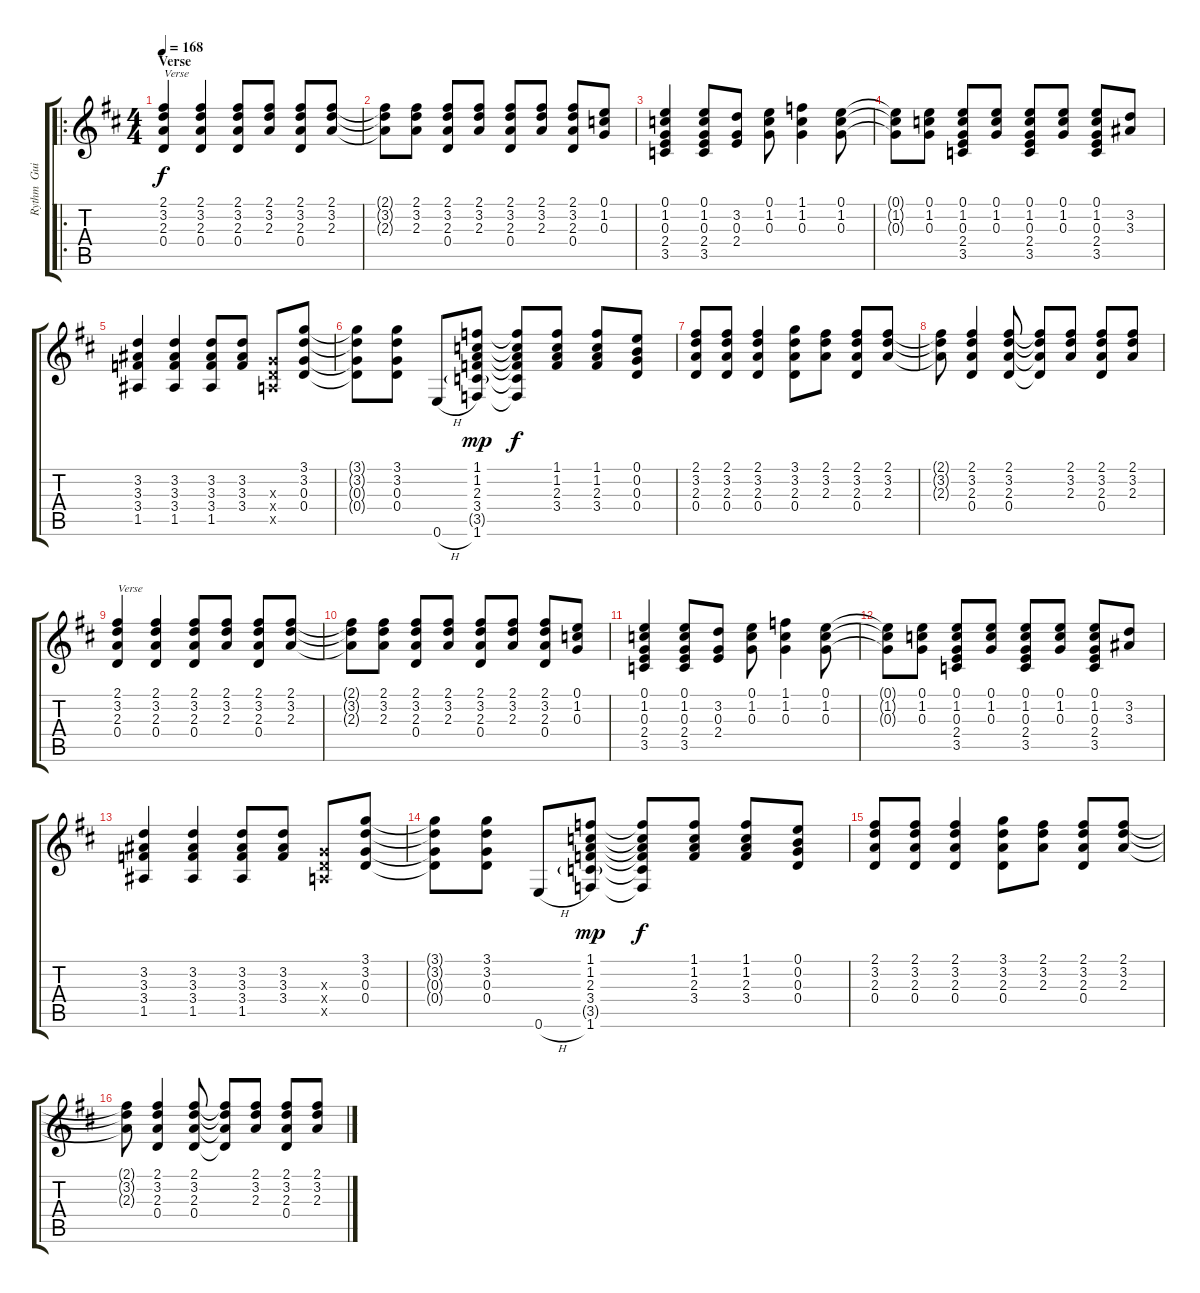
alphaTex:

\track ("Rythm  Guitar" "Rythm  Gui") {instrument distortionguitar}
\staff {score tabs}
\tuning (E4 B3 G3 D3 A2 E2) {hide}
\ro
\ts (4 4)
\section ("" "Verse")
\tempo 168
\clef g2
\ks d
(2.1 3.2 2.3 0.4).4{txt "Verse" dy f} (2.1 3.2 2.3 0.4).4 (2.1 3.2 2.3 0.4).8 (2.1 3.2 2.3).8 (2.1 3.2 2.3 0.4).8 (2.1 3.2 2.3).8 |
(2.1{t} 3.2{t} 2.3{t}).8 (2.1 3.2 2.3).8 (2.1 3.2 2.3 0.4).8 (2.1 3.2 2.3).8 (2.1 3.2 2.3 0.4).8 (2.1 3.2 2.3).8 (2.1 3.2 2.3 0.4).8 (0.1 1.2 0.3).8 |
(0.1 1.2 0.3 2.4 3.5).4 (0.1 1.2 0.3 2.4 3.5).8 (3.2 0.3 2.4).8 (0.1 1.2 0.3).8 (1.1 1.2 0.3).4 (0.1 1.2 0.3).8 |
(0.1{t} 1.2{t} 0.3{t}).8 (0.1 1.2 0.3).8 (0.1 1.2 0.3 2.4 3.5).8 (0.1 1.2 0.3).8 (0.1 1.2 0.3 2.4 3.5).8 (0.1 1.2 0.3).8 (0.1 1.2 0.3 2.4 3.5).8 (3.2 3.3).8 |
(3.2 3.3 3.4 1.5).4 (3.2 3.3 3.4 1.5).4 (3.2 3.3 3.4 1.5).8 (3.2 3.3 3.4).8 (0.3{x} 0.4{x} 0.5{x}).8 (3.1 3.2 0.3 0.4).8 |
(3.1{t} 3.2{t} 0.3{t} 0.4{t}).8 (3.1 3.2 0.3 0.4).8 0.6{h}.8 (1.1 1.2 2.3 3.4 3.5{g} 1.6).8{dy mp} (1.1{t} 1.2{t} 2.3{t} 3.4{t} 3.5{t} 1.6{t}).8{dy f} (1.1 1.2 2.3 3.4).8 (1.1 1.2 2.3 3.4).8 (0.1 0.2 0.3 0.4).8 |
(2.1 3.2 2.3 0.4).8 (2.1 3.2 2.3 0.4).8 (2.1 3.2 2.3 0.4).4 (3.1 3.2 2.3 0.4).8 (2.1 3.2 2.3).8 (2.1 3.2 2.3 0.4).8 (2.1 3.2 2.3).8 |
(2.1{t} 3.2{t} 2.3{t}).8 (2.1 3.2 2.3 0.4).4 (2.1 3.2 2.3 0.4).8 (2.1{t} 3.2{t} 2.3{t} 0.4{t}).8 (2.1 3.2 2.3).8 (2.1 3.2 2.3 0.4).8 (2.1 3.2 2.3).8 |
(2.1 3.2 2.3 0.4).4{txt "Verse"} (2.1 3.2 2.3 0.4).4 (2.1 3.2 2.3 0.4).8 (2.1 3.2 2.3).8 (2.1 3.2 2.3 0.4).8 (2.1 3.2 2.3).8 |
(2.1{t} 3.2{t} 2.3{t}).8 (2.1 3.2 2.3).8 (2.1 3.2 2.3 0.4).8 (2.1 3.2 2.3).8 (2.1 3.2 2.3 0.4).8 (2.1 3.2 2.3).8 (2.1 3.2 2.3 0.4).8 (0.1 1.2 0.3).8 |
(0.1 1.2 0.3 2.4 3.5).4 (0.1 1.2 0.3 2.4 3.5).8 (3.2 0.3 2.4).8 (0.1 1.2 0.3).8 (1.1 1.2 0.3).4 (0.1 1.2 0.3).8 |
(0.1{t} 1.2{t} 0.3{t}).8 (0.1 1.2 0.3).8 (0.1 1.2 0.3 2.4 3.5).8 (0.1 1.2 0.3).8 (0.1 1.2 0.3 2.4 3.5).8 (0.1 1.2 0.3).8 (0.1 1.2 0.3 2.4 3.5).8 (3.2 3.3).8 |
(3.2 3.3 3.4 1.5).4 (3.2 3.3 3.4 1.5).4 (3.2 3.3 3.4 1.5).8 (3.2 3.3 3.4).8 (0.3{x} 0.4{x} 0.5{x}).8 (3.1 3.2 0.3 0.4).8 |
(3.1{t} 3.2{t} 0.3{t} 0.4{t}).8 (3.1 3.2 0.3 0.4).8 0.6{h}.8 (1.1 1.2 2.3 3.4 3.5{g} 1.6).8{dy mp} (1.1{t} 1.2{t} 2.3{t} 3.4{t} 3.5{t} 1.6{t}).8{dy f} (1.1 1.2 2.3 3.4).8 (1.1 1.2 2.3 3.4).8 (0.1 0.2 0.3 0.4).8 |
(2.1 3.2 2.3 0.4).8 (2.1 3.2 2.3 0.4).8 (2.1 3.2 2.3 0.4).4 (3.1 3.2 2.3 0.4).8 (2.1 3.2 2.3).8 (2.1 3.2 2.3 0.4).8 (2.1 3.2 2.3).8 |
(2.1{t} 3.2{t} 2.3{t}).8 (2.1 3.2 2.3 0.4).4 (2.1 3.2 2.3 0.4).8 (2.1{t} 3.2{t} 2.3{t} 0.4{t}).8 (2.1 3.2 2.3).8 (2.1 3.2 2.3 0.4).8 (2.1 3.2 2.3).8
